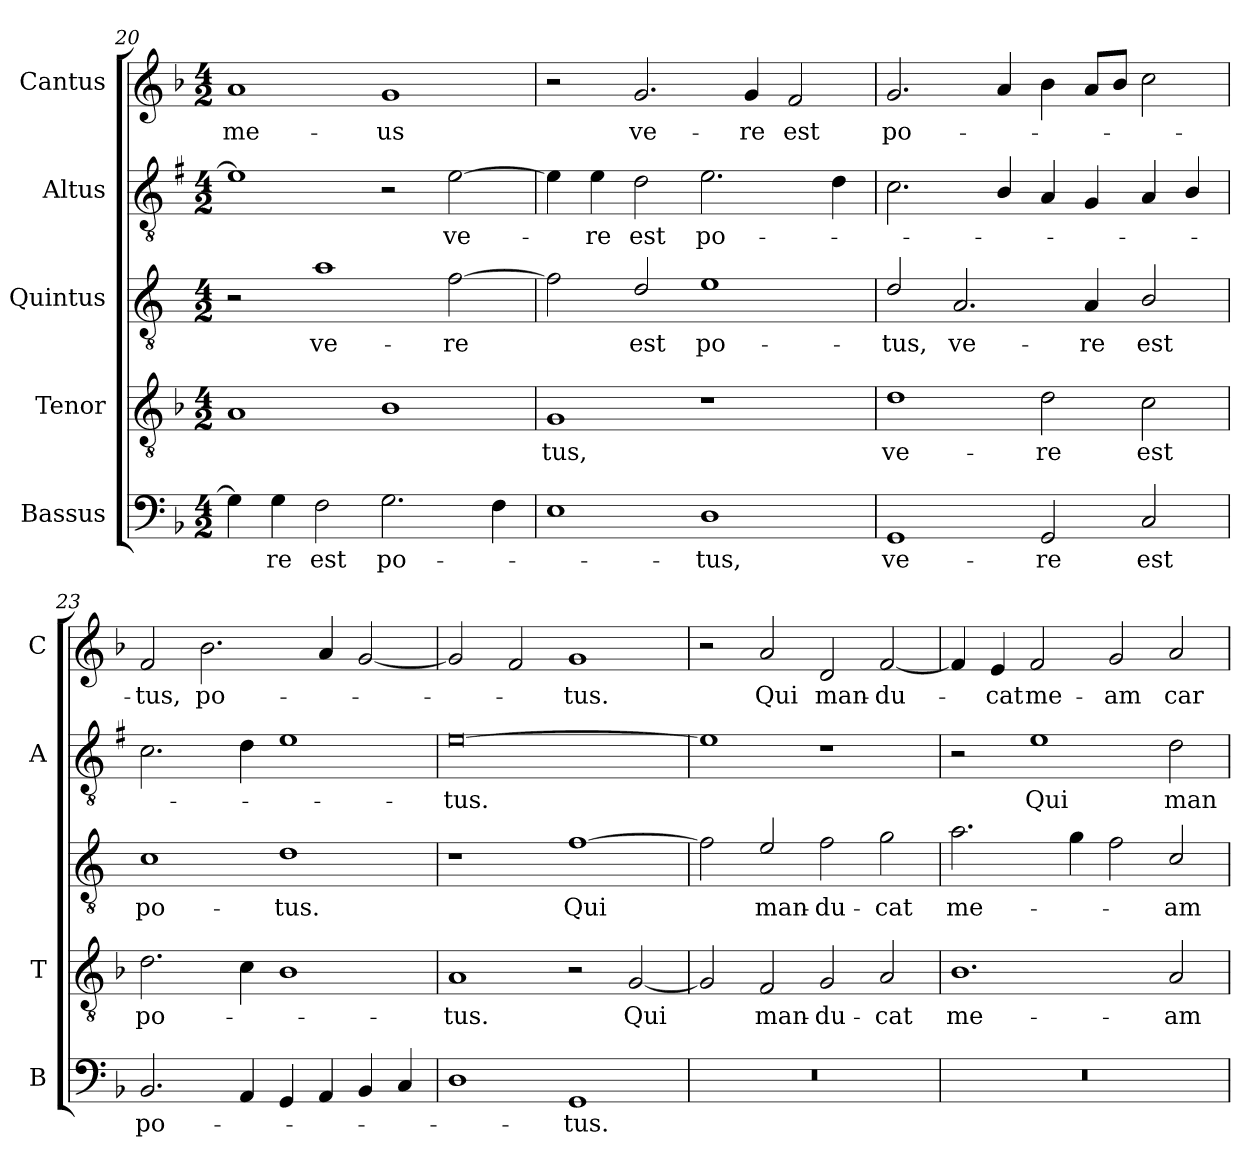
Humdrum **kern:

**kern	**text	**kern	**text	**kern	**text	**kern	**text	**kern	**text
*part5	*part5	*part4	*part4	*part3	*part3	*part2	*part2	*part1	*part1
*staff5	*staff5	*staff4	*staff4	*staff3	*staff3	*staff2	*staff2	*staff1	*staff1
*I"Bassus	*	*I"Tenor	*	*I"Quintus	*	*I"Altus	*	*I"Cantus	*
*I'B	*	*I'T	*	*	*	*I'A	*	*I'C	*
!!LO:LB:g=z
*clefF4	*	*clefGv2	*	*clefGv2	*	*clefGv2	*	*clefG2	*
*	*	*	*	*ITrd4c7	*	*ITrd1c2	*	*	*
*k[b-]	*	*k[b-]	*	*k[b-]	*	*k[b-]	*	*k[b-]	*
*F:	*	*F:	*	*F:	*	*F:	*	*F:	*
*M4/2	*	*M4/2	*	*M4/2	*	*M4/2	*	*M4/2	*
=20	=20	=20	=20	=20	=20	=20	=20	=20	=20
!	!	!	!	!	!	!	!	!	!LO:LY:b
4G\]	.	1A	.	2r	.	1d]	.	1a	me-
!	!LO:LY:b	!	!	!	!	!	!	!	!
4G\	-re	.	.	.	.	.	.	.	.
!	!LO:LY:b	!	!	!	!LO:LY:b	!	!	!	!
2F\	est	.	.	1d	ve-	.	.	.	.
!	!LO:LY:b	!	!	!	!	!	!	!	!LO:LY:b
2.G\	po-	1B-	.	.	.	2r	.	1g	-us
!	!	!	!	!	!LO:LY:b	!	!LO:LY:b	!	!
.	.	.	.	[2B-\	-re	[2d\	ve-	.	.
4F\	.	.	.	.	.	.	.	.	.
=21	=21	=21	=21	=21	=21	=21	=21	=21	=21
!	!	!	!LO:LY:b	!	!	!	!	!	!
1E	.	1G	-tus,	2B-\]	.	4d\]	.	2r	.
!	!	!	!	!	!	!	!LO:LY:b	!	!
.	.	.	.	.	.	4d\	-re	.	.
!	!	!	!	!	!LO:LY:b	!	!LO:LY:b	!	!LO:LY:b
.	.	.	.	2G/	est	2c\	est	2.g/	ve-
!	!LO:LY:b	!	!	!	!LO:LY:b	!	!LO:LY:b	!	!
1D	-tus,	1r	.	1A	po-	2.d\	po-	.	.
!	!	!	!	!	!	!	!	!	!LO:LY:b
.	.	.	.	.	.	.	.	4g/	-re
!	!	!	!	!	!	!	!	!	!LO:LY:b
.	.	.	.	.	.	.	.	2f/	est
.	.	.	.	.	.	4c\	.	.	.
=22	=22	=22	=22	=22	=22	=22	=22	=22	=22
!	!LO:LY:b	!	!LO:LY:b	!	!LO:LY:b	!	!	!	!LO:LY:b
1GG	ve-	1d	ve-	2G/	-tus,	2.B-\	.	2.g/	po-
!	!	!	!	!	!LO:LY:b	!	!	!	!
.	.	.	.	2.D/	ve-	.	.	.	.
.	.	.	.	.	.	4A/	.	4a/	.
!	!LO:LY:b	!	!LO:LY:b	!	!	!	!	!	!
2GG/	-re	2d\	-re	.	.	4G/	.	4b-\	.
!	!	!	!	!	!LO:LY:b	!	!	!	!
.	.	.	.	4D/	-re	4F/	.	8a/L	.
.	.	.	.	.	.	.	.	8b-/J	.
!	!LO:LY:b	!	!LO:LY:b	!	!LO:LY:b	!	!	!	!
2C/	est	2c\	est	2E/	est	4G/	.	2cc\	.
.	.	.	.	.	.	4A/	.	.	.
=23	=23	=23	=23	=23	=23	=23	=23	=23	=23
!	!LO:LY:b	!	!LO:LY:b	!	!LO:LY:b	!	!	!	!LO:LY:b
2.BB-/	po-	2.d\	po-	1F	po-	2.B-\	.	2f/	-tus,
!	!	!	!	!	!	!	!	!	!LO:LY:b
.	.	.	.	.	.	.	.	2.b-\	po-
4AA/	.	4c\	.	.	.	4c\	.	.	.
!	!	!	!	!	!LO:LY:b	!	!	!	!
4GG/	.	1B-	.	1G	-tus.	1d	.	.	.
4AA/	.	.	.	.	.	.	.	4a/	.
4BB-/	.	.	.	.	.	.	.	[2g/	.
4C/	.	.	.	.	.	.	.	.	.
=24	=24	=24	=24	=24	=24	=24	=24	=24	=24
!	!	!	!LO:LY:b	!	!	!	!LO:LY:b	!	!
1D	.	1A	-tus.	1r	.	[0d	-tus.	2g/]	.
.	.	.	.	.	.	.	.	2f/	.
!	!LO:LY:b	!	!	!	!LO:LY:b	!	!	!	!LO:LY:b
1GG	-tus.	2r	.	[1B-	Qui	.	.	1g	-tus.
!	!	!	!LO:LY:b	!	!	!	!	!	!
.	.	[2G/	Qui	.	.	.	.	.	.
!!LO:LB:g=z
=25	=25	=25	=25	=25	=25	=25	=25	=25	=25
0r	.	2G/]	.	2B-\]	.	1d]	.	2r	.
!	!	!	!LO:LY:b	!	!LO:LY:b	!	!	!	!LO:LY:b
.	.	2F/	man-	2A/	man-	.	.	2a/	Qui
!	!	!	!LO:LY:b	!	!LO:LY:b	!	!	!	!LO:LY:b
.	.	2G/	-du-	2B-\	-du-	1r	.	2d/	man-
!	!	!	!LO:LY:b	!	!LO:LY:b	!	!	!	!LO:LY:b
.	.	2A/	-cat	2c\	-cat	.	.	[2f/	-du-
=26	=26	=26	=26	=26	=26	=26	=26	=26	=26
!	!	!	!LO:LY:b	!	!LO:LY:b	!	!	!	!
0r	.	1.B-	me-	2.d\	me-	2r	.	4f/]	.
!	!	!	!	!	!	!	!	!	!LO:LY:b
.	.	.	.	.	.	.	.	4e/	-cat
!	!	!	!	!	!	!	!LO:LY:b	!	!LO:LY:b
.	.	.	.	.	.	1d	Qui	2f/	me-
.	.	.	.	4c\	.	.	.	.	.
!	!	!	!	!	!	!	!	!	!LO:LY:b
.	.	.	.	2B-\	.	.	.	2g/	-am
!	!	!	!LO:LY:b	!	!LO:LY:b	!	!LO:LY:b	!	!LO:LY:b
.	.	2A/	-am	2F/	-am	2c\	man-	2a/	car-
=	=	=	=	=	=	=	=	=	=
*-	*-	*-	*-	*-	*-	*-	*-	*-	*-
